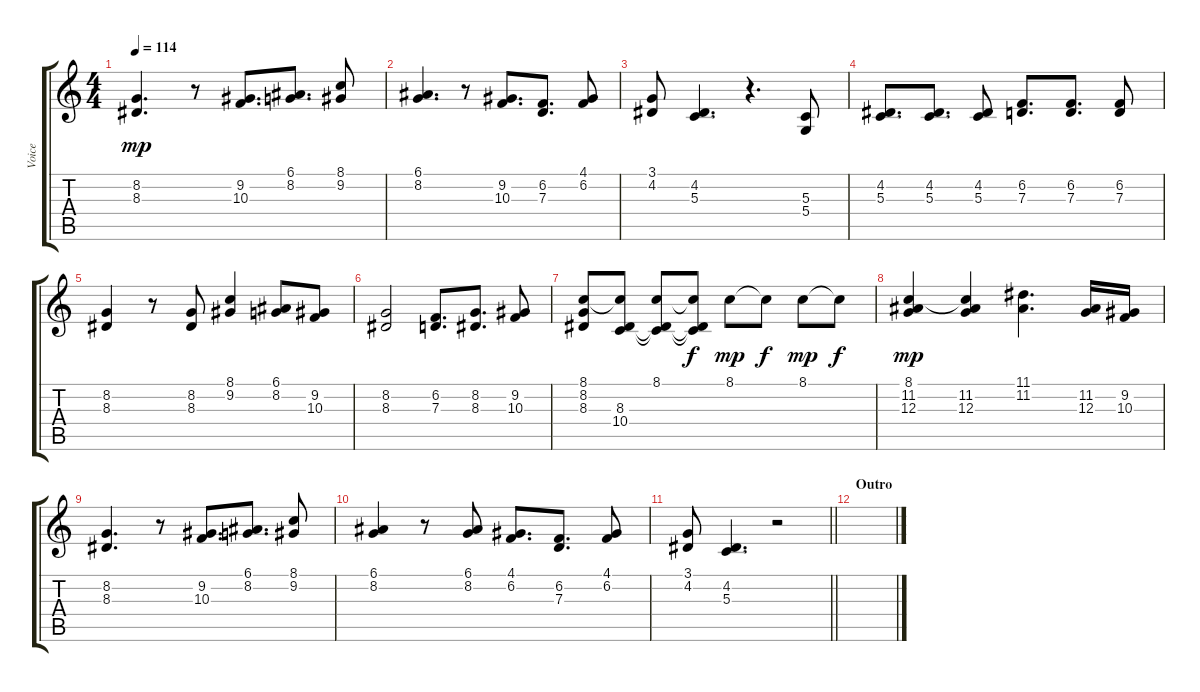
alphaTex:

\track ("Voice" "Voice") {instrument fx5brightness}
\staff {score tabs}
\tuning (E4 B3 G3 D3 A2 E2) {hide}
\ts (4 4)
\tempo 114
\clef g2
\ks c
(8.2 8.3).4{d dy mp} r.8 (9.2 10.3).8{d} (6.1 8.2).8{d} (8.1 9.2).8 |
(6.1 8.2).4{d} r.8 (9.2 10.3).8{d} (6.2 7.3).8{d} (4.1 6.2).8 |
(3.1 4.2).8 (4.2 5.3).4{d} r.4{d} (5.3 5.4).8 |
(4.2 5.3).8{d} (4.2 5.3).8{d} (4.2 5.3).8 (6.2 7.3).8{d} (6.2 7.3).8{d} (6.2 7.3).8 |
(8.2 8.3).4 r.8 (8.2 8.3).8 (8.1 9.2).4 (6.1 8.2).8 (9.2 10.3).8 |
(8.2 8.3).2 (6.2 7.3).8{d} (8.2 8.3).8{d} (9.2 10.3).8 |
(8.1 8.2 8.3).8 (8.1{t} 8.3 10.4).8 (8.1 8.3{t} 10.4{t}).8 (8.1{t} 8.3{t} 10.4{t}).8{dy f} 8.1.8{dy mp} 8.1{t}.8{dy f} 8.1.8{dy mp} 8.1{t}.8{dy f} |
(8.1 11.2 12.3).4{dy mp} (8.1{t} 11.2 12.3).4 (11.1 11.2).4{d} (11.2 12.3).16 (9.2 10.3).16 |
(8.2 8.3).4{d} r.8 (9.2 10.3).8{d} (6.1 8.2).8{d} (8.1 9.2).8 |
(6.1 8.2).4 r.8 (6.1 8.2).8 (4.1 6.2).8{d} (6.2 7.3).8{d} (4.1 6.2).8 |
\barLineRight lightlight
(3.1 4.2).8 (4.2 5.3).4{d} r.2 |
\section ("" "Outro")
